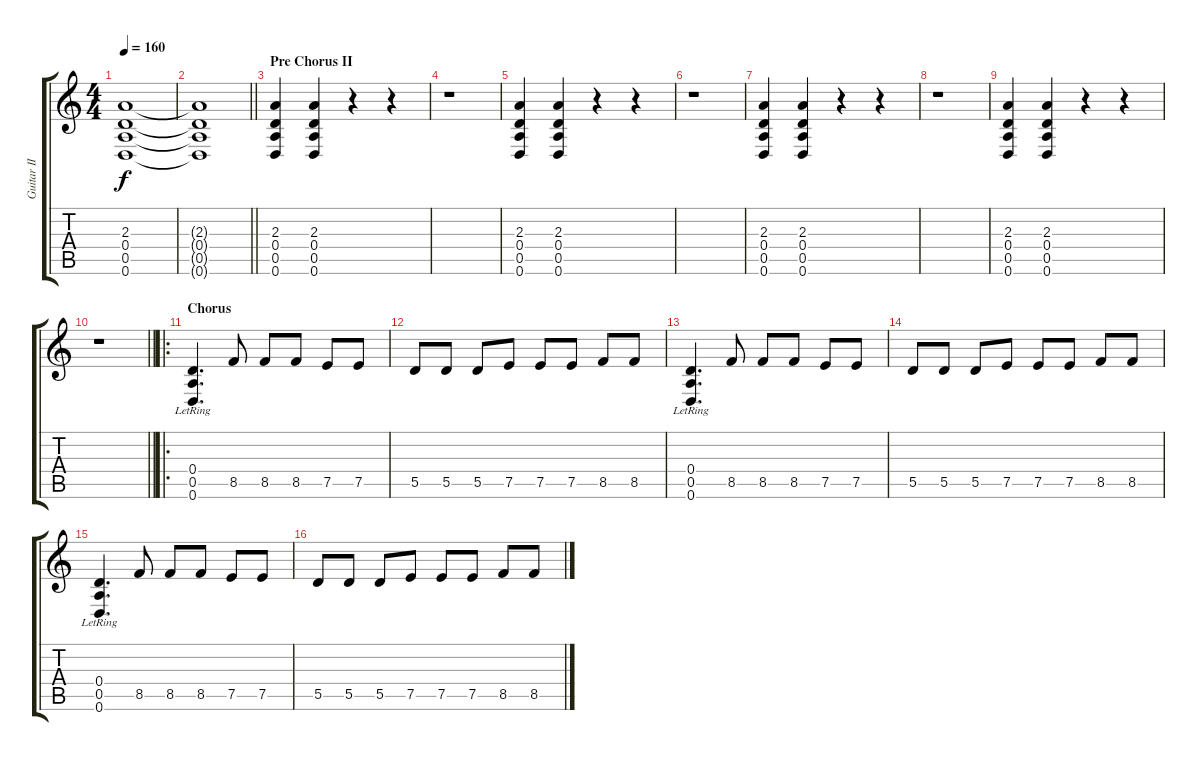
\track ("Guitar II" "Guitar II") {instrument distortionguitar}
\staff {score tabs}
\tuning (E4 B3 G3 D3 A2 D2) {hide}
\ts (4 4)
\tempo 160
\clef g2
\ks c
(2.3{t} 0.4{t} 0.5{t} 0.6{t}).1{dy f} |
\barLineRight lightlight
(2.3{t} 0.4{t} 0.5{t} 0.6{t}).1 |
\section ("" "Pre Chorus II")
(2.3 0.4 0.5 0.6).4{volume 11} (2.3 0.4 0.5 0.6).4 r.4 r.4 |
r.1 |
(2.3 0.4 0.5 0.6).4 (2.3 0.4 0.5 0.6).4 r.4 r.4 |
r.1 |
(2.3 0.4 0.5 0.6).4 (2.3 0.4 0.5 0.6).4 r.4 r.4 |
r.1 |
(2.3 0.4 0.5 0.6).4 (2.3 0.4 0.5 0.6).4 r.4 r.4 |
\barLineRight lightlight
r.1 |
\ro
\section ("" "Chorus")
(0.4 0.5{lr} 0.6{lr}).4{d volume 14} 8.5.8 8.5.8 8.5.8 7.5.8 7.5.8 |
5.5.8 5.5.8 5.5.8 7.5.8 7.5.8 7.5.8 8.5.8 8.5.8 |
(0.4 0.5{lr} 0.6{lr}).4{d} 8.5.8 8.5.8 8.5.8 7.5.8 7.5.8 |
5.5.8 5.5.8 5.5.8 7.5.8 7.5.8 7.5.8 8.5.8 8.5.8 |
(0.4 0.5{lr} 0.6{lr}).4{d} 8.5.8 8.5.8 8.5.8 7.5.8 7.5.8 |
5.5.8 5.5.8 5.5.8 7.5.8 7.5.8 7.5.8 8.5.8 8.5.8
